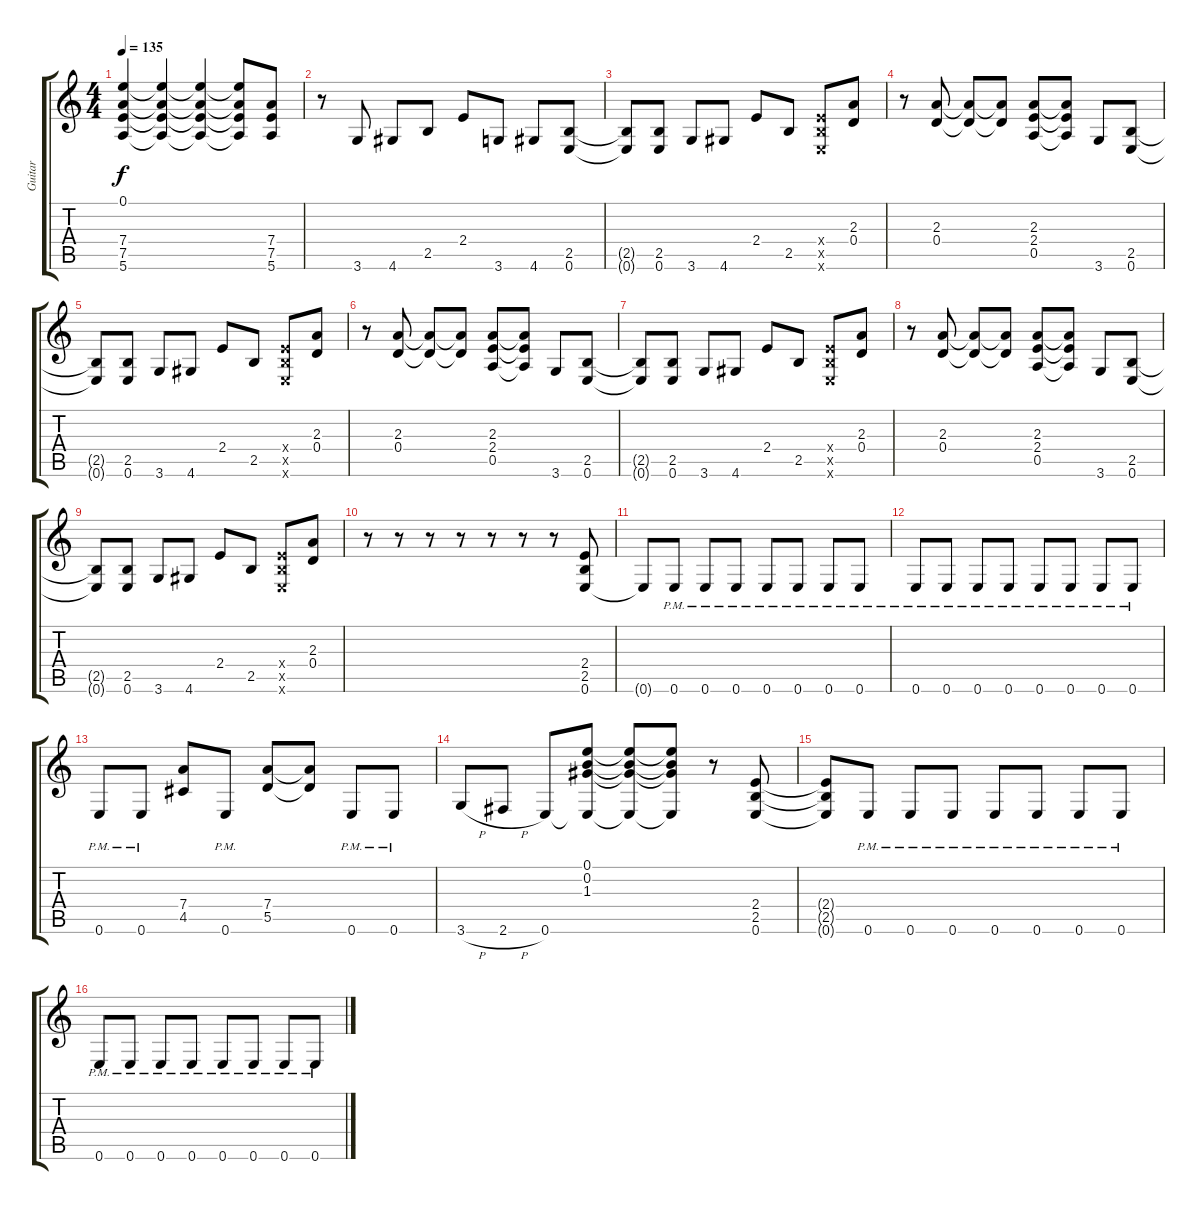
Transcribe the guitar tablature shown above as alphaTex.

\track ("Guitar" "Guitar") {instrument distortionguitar}
\staff {score tabs}
\tuning (E4 B3 G3 D3 A2 E2) {hide}
\ts (4 4)
\tempo 135
\clef g2
\ks c
(0.1{t} 7.4{t} 7.5{t} 5.6{t}).4{dy f} (0.1{t} 7.4{t} 7.5{t} 5.6{t}).4 (0.1{t} 7.4{t} 7.5{t} 5.6{t}).4 (0.1{t} 7.4{t} 7.5{t} 5.6{t}).8 (7.4 7.5 5.6).8 |
r.8 3.6.8 4.6.8 2.5.8 2.4.8 3.6.8 4.6.8 (2.5 0.6).8 |
(2.5{t} 0.6{t}).8 (2.5 0.6).8 3.6.8 4.6.8 2.4.8 2.5.8 (2.4{x} 2.5{x} 0.6{x}).8 (2.3 0.4).8 |
r.8 (2.3 0.4).8 (2.3{t} 0.4{t}).8 (2.3{t} 0.4{t}).8 (2.3 2.4 0.5).8 (2.3{t} 2.4{t} 0.5{t}).8 3.6.8 (2.5 0.6).8 |
(2.5{t} 0.6{t}).8 (2.5 0.6).8 3.6.8 4.6.8 2.4.8 2.5.8 (2.4{x} 2.5{x} 0.6{x}).8 (2.3 0.4).8 |
r.8 (2.3 0.4).8 (2.3{t} 0.4{t}).8 (2.3{t} 0.4{t}).8 (2.3 2.4 0.5).8 (2.3{t} 2.4{t} 0.5{t}).8 3.6.8 (2.5 0.6).8 |
(2.5{t} 0.6{t}).8 (2.5 0.6).8 3.6.8 4.6.8 2.4.8 2.5.8 (2.4{x} 2.5{x} 0.6{x}).8 (2.3 0.4).8 |
r.8 (2.3 0.4).8 (2.3{t} 0.4{t}).8 (2.3{t} 0.4{t}).8 (2.3 2.4 0.5).8 (2.3{t} 2.4{t} 0.5{t}).8 3.6.8 (2.5 0.6).8 |
(2.5{t} 0.6{t}).8 (2.5 0.6).8 3.6.8 4.6.8 2.4.8 2.5.8 (2.4{x} 2.5{x} 0.6{x}).8 (2.3 0.4).8 |
r.8 r.8 r.8 r.8 r.8 r.8 r.8 (2.4 2.5 0.6).8{volume 14} |
0.6{t}.8 0.6{pm}.8 0.6{pm}.8 0.6{pm}.8 0.6{pm}.8 0.6{pm}.8 0.6{pm}.8 0.6{pm}.8 |
0.6{pm}.8 0.6{pm}.8 0.6{pm}.8 0.6{pm}.8 0.6{pm}.8 0.6{pm}.8 0.6{pm}.8 0.6{pm}.8 |
0.6{pm}.8 0.6{pm}.8 (7.4 4.5).8 0.6{pm}.8 (7.4 5.5).8 (7.4{t} 5.5{t}).8 0.6{pm}.8 0.6{pm}.8 |
3.6{h}.8 2.6{h}.8 0.6.8 (0.1 0.2 1.3 0.6{t}).8 (0.1{t} 0.2{t} 1.3{t} 0.6{t}).8 (0.1{t} 0.2{t} 1.3{t} 0.6{t}).8 r.8 (2.4 2.5 0.6).8 |
(2.4{t} 2.5{t} 0.6{t}).8 0.6{pm}.8 0.6{pm}.8 0.6{pm}.8 0.6{pm}.8 0.6{pm}.8 0.6{pm}.8 0.6{pm}.8 |
0.6{pm}.8 0.6{pm}.8 0.6{pm}.8 0.6{pm}.8 0.6{pm}.8 0.6{pm}.8 0.6{pm}.8 0.6{pm}.8
